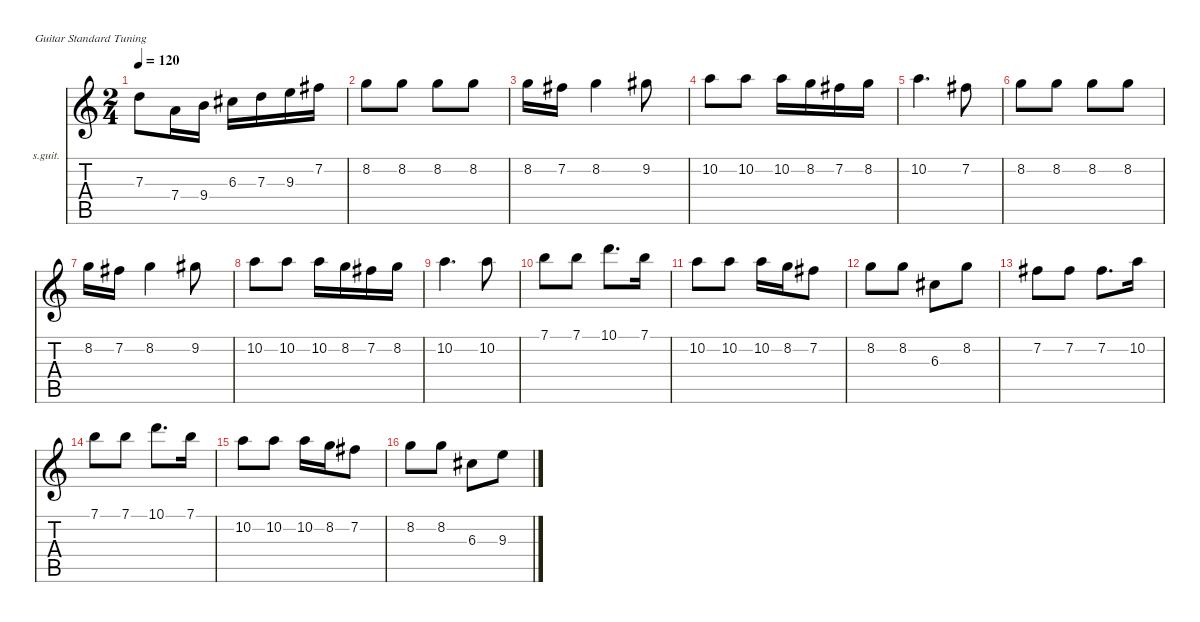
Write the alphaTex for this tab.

\hideDynamics
\bracketExtendMode nobrackets
\firstSystemTrackNameOrientation horizontal
\otherSystemsTrackNameOrientation horizontal
\track ("赖达祎" "s.guit.") {instrument acousticguitarsteel}
\staff {score tabs}
\tuning (E4 B3 G3 D3 A2 E2)
\ts (2 4)
\tempo 120
\clef g2
\ks c
7.3.8{dy f} 7.4.16 9.4.16 6.3{acc #}.16 7.3.16 9.3.16 7.2{acc #}.16 |
8.2.8 8.2.8 8.2.8 8.2.8 |
8.2.16 7.2{acc #}.16 8.2.4 9.2{acc #}.8 |
10.2.8 10.2.8 10.2.16 8.2.16 7.2{acc #}.16 8.2.16 |
10.2.4{d} 7.2{acc #}.8 |
8.2.8 8.2.8 8.2.8 8.2.8 |
8.2.16 7.2{acc #}.16 8.2.4 9.2{acc #}.8 |
10.2.8 10.2.8 10.2.16 8.2.16 7.2{acc #}.16 8.2.16 |
10.2.4{d} 10.2.8 |
7.1.8 7.1.8 10.1.8{d} 7.1.16 |
10.2.8 10.2.8 10.2.16 8.2.16 7.2{acc #}.8 |
8.2.8 8.2.8 6.3{acc #}.8 8.2.8 |
7.2{acc #}.8 7.2{acc #}.8 7.2{acc #}.8{d} 10.2.16 |
7.1.8 7.1.8 10.1.8{d} 7.1.16 |
10.2.8 10.2.8 10.2.16 8.2.16 7.2{acc #}.8 |
8.2.8 8.2.8 6.3{acc #}.8 9.3.8
